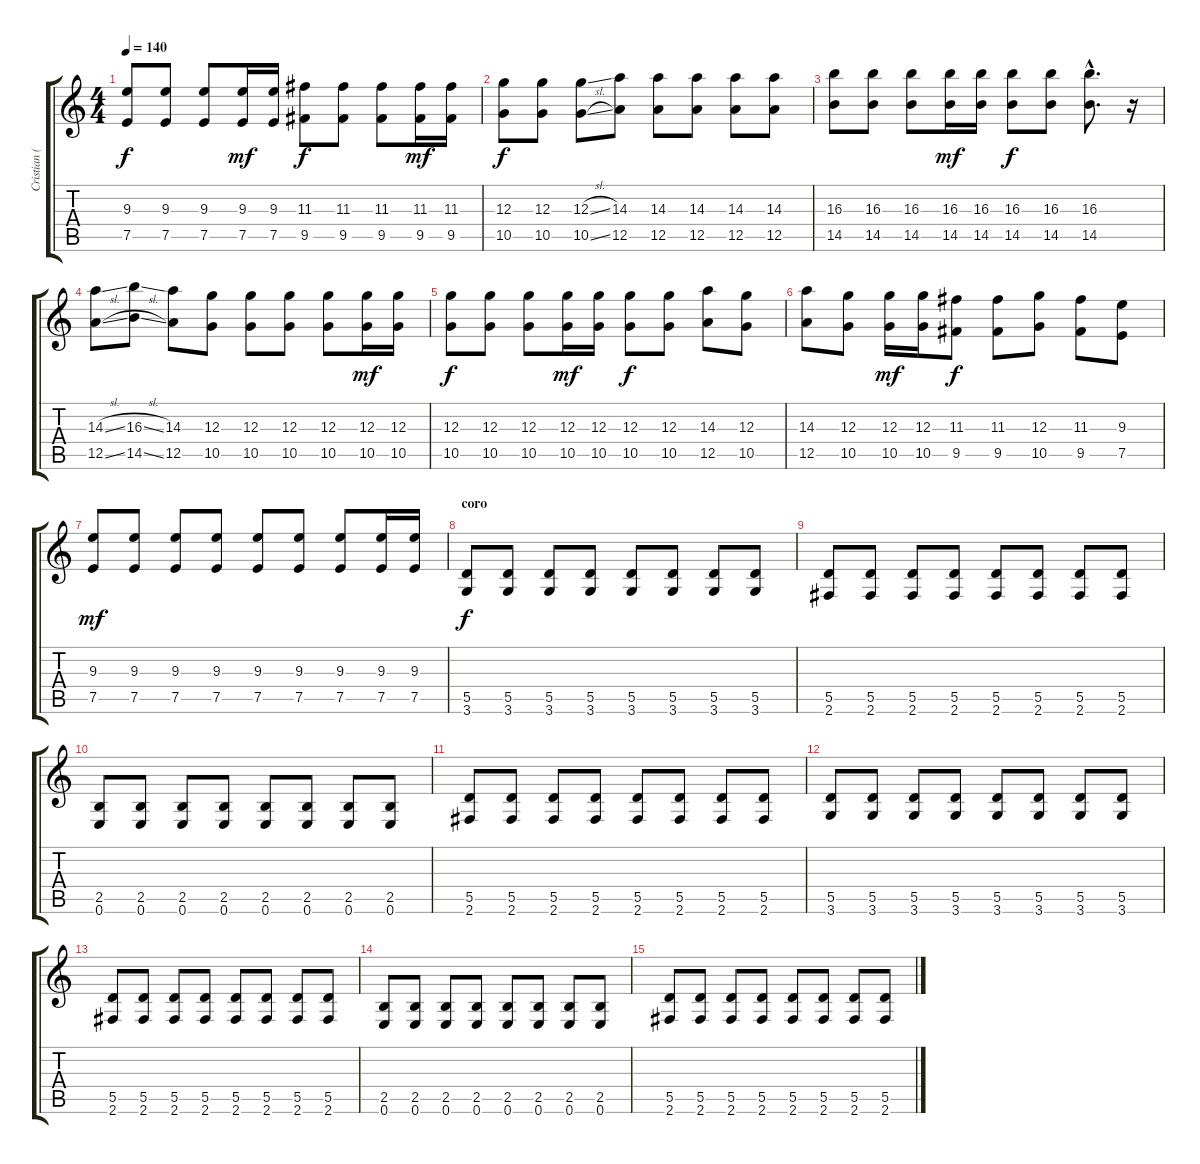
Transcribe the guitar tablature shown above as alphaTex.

\track ("Cristian (guitarra)" "Cristian (") {instrument overdrivenguitar}
\staff {score tabs}
\tuning (E4 B3 G3 D3 A2 E2) {hide}
\ts (4 4)
\tempo 140
\clef g2
\ks c
(9.3 7.5).8{dy f} (9.3 7.5).8 (9.3 7.5).8 (9.3 7.5).16{dy mf} (9.3 7.5).16 (11.3 9.5).8{dy f} (11.3 9.5).8 (11.3 9.5).8 (11.3 9.5).16{dy mf} (11.3 9.5).16 |
(12.3 10.5).8{dy f} (12.3 10.5).8 (12.3{sl} 10.5{sl}).8 (14.3 12.5).8 (14.3 12.5).8 (14.3 12.5).8 (14.3 12.5).8 (14.3 12.5).8 |
(16.3 14.5).8 (16.3 14.5).8 (16.3 14.5).8 (16.3 14.5).16{dy mf} (16.3 14.5).16 (16.3 14.5).8{dy f} (16.3 14.5).8 (16.3{hac} 14.5{hac}).8{d} r.16 |
(14.3{sl} 12.5{sl}).8 (16.3{sl} 14.5{sl}).8 (14.3 12.5).8 (12.3 10.5).8 (12.3 10.5).8 (12.3 10.5).8 (12.3 10.5).8 (12.3 10.5).16{dy mf} (12.3 10.5).16 |
(12.3 10.5).8{dy f} (12.3 10.5).8 (12.3 10.5).8 (12.3 10.5).16{dy mf} (12.3 10.5).16 (12.3 10.5).8{dy f} (12.3 10.5).8 (14.3 12.5).8 (12.3 10.5).8 |
(14.3 12.5).8 (12.3 10.5).8 (12.3 10.5).16{dy mf} (12.3 10.5).16 (11.3 9.5).8{dy f} (11.3 9.5).8 (12.3 10.5).8 (11.3 9.5).8 (9.3 7.5).8 |
(9.3 7.5).8{dy mf} (9.3 7.5).8 (9.3 7.5).8 (9.3 7.5).8 (9.3 7.5).8 (9.3 7.5).8 (9.3 7.5).8 (9.3 7.5).16 (9.3 7.5).16 |
\section ("" "coro")
(5.5 3.6).8{dy f volume 11 balance 10} (5.5 3.6).8 (5.5 3.6).8 (5.5 3.6).8 (5.5 3.6).8 (5.5 3.6).8 (5.5 3.6).8 (5.5 3.6).8 |
(5.5 2.6).8 (5.5 2.6).8 (5.5 2.6).8 (5.5 2.6).8 (5.5 2.6).8 (5.5 2.6).8 (5.5 2.6).8 (5.5 2.6).8 |
(2.5 0.6).8 (2.5 0.6).8 (2.5 0.6).8 (2.5 0.6).8 (2.5 0.6).8 (2.5 0.6).8 (2.5 0.6).8 (2.5 0.6).8 |
(5.5 2.6).8 (5.5 2.6).8 (5.5 2.6).8 (5.5 2.6).8 (5.5 2.6).8 (5.5 2.6).8 (5.5 2.6).8 (5.5 2.6).8 |
(5.5 3.6).8 (5.5 3.6).8 (5.5 3.6).8 (5.5 3.6).8 (5.5 3.6).8 (5.5 3.6).8 (5.5 3.6).8 (5.5 3.6).8 |
(5.5 2.6).8 (5.5 2.6).8 (5.5 2.6).8 (5.5 2.6).8 (5.5 2.6).8 (5.5 2.6).8 (5.5 2.6).8 (5.5 2.6).8 |
(2.5 0.6).8 (2.5 0.6).8 (2.5 0.6).8 (2.5 0.6).8 (2.5 0.6).8 (2.5 0.6).8 (2.5 0.6).8 (2.5 0.6).8 |
(5.5 2.6).8 (5.5 2.6).8 (5.5 2.6).8 (5.5 2.6).8 (5.5 2.6).8 (5.5 2.6).8 (5.5 2.6).8 (5.5 2.6).8
